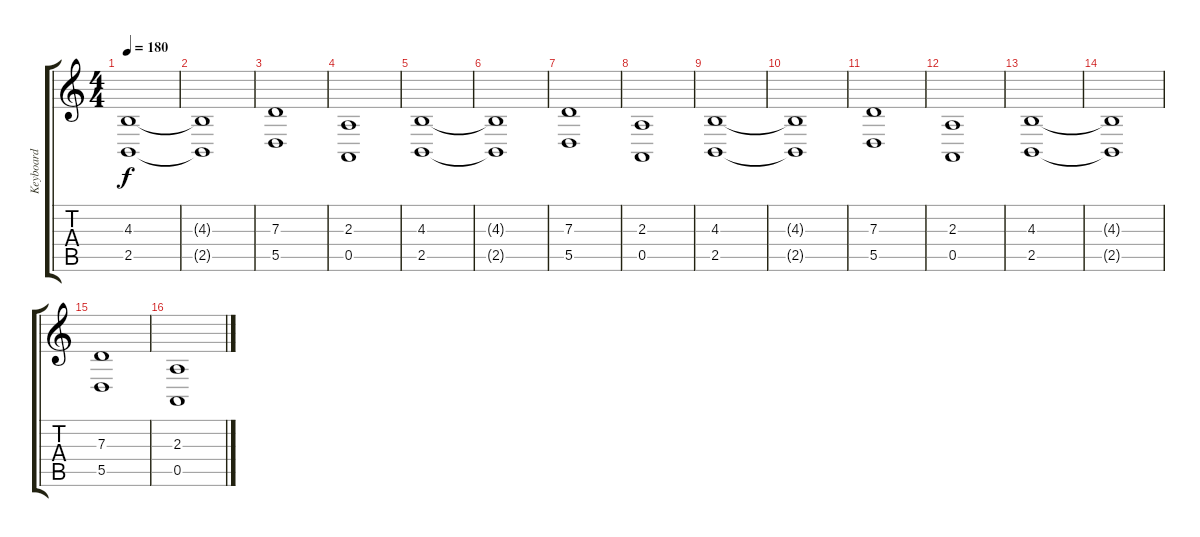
\track ("Keyboard" "Keyboard") {instrument drawbarorgan}
\staff {score tabs}
\tuning (E4 B3 G3 D3 A2 E2) {hide}
\ts (4 4)
\tempo 180
\clef g2
\ks c
(4.3 2.5).1{dy f volume 14 instrument pad8sweep} |
(4.3{t} 2.5{t}).1 |
(7.3 5.5).1 |
(2.3 0.5).1 |
(4.3 2.5).1{volume 14 instrument pad8sweep} |
(4.3{t} 2.5{t}).1 |
(7.3 5.5).1 |
(2.3 0.5).1 |
(4.3 2.5).1{volume 14 instrument pad8sweep} |
(4.3{t} 2.5{t}).1 |
(7.3 5.5).1 |
(2.3 0.5).1 |
(4.3 2.5).1{volume 14 instrument pad8sweep} |
(4.3{t} 2.5{t}).1 |
(7.3 5.5).1 |
(2.3 0.5).1
